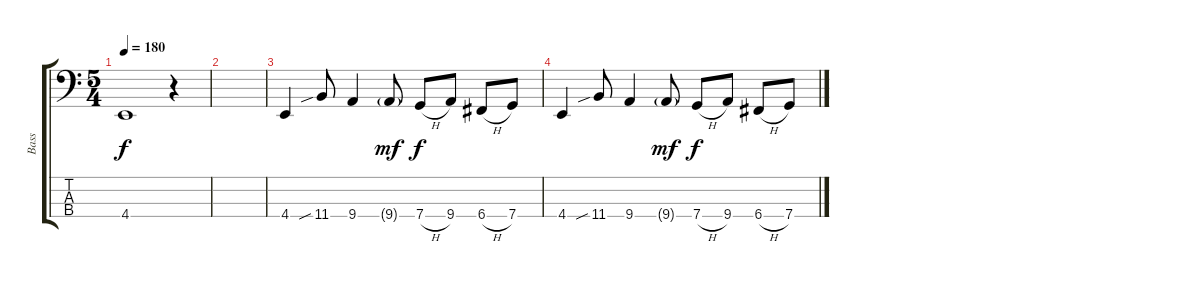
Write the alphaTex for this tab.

\track ("Bass" "Bass") {instrument electricbassfinger}
\staff {score tabs}
\tuning (F2 C2 G1 C1) {hide}
\ts (5 4)
\tempo 180
\clef f4
\ks c
4.4{t}.1{dy f} r.4 |
|
4.4.4 11.4{sib}.8 9.4.4 9.4{g}.8{dy mf} 7.4{h}.8{dy f} 9.4.8 6.4{h}.8 7.4.8 |
4.4.4 11.4{sib}.8 9.4.4 9.4{g}.8{dy mf} 7.4{h}.8{dy f} 9.4.8 6.4{h}.8 7.4.8
